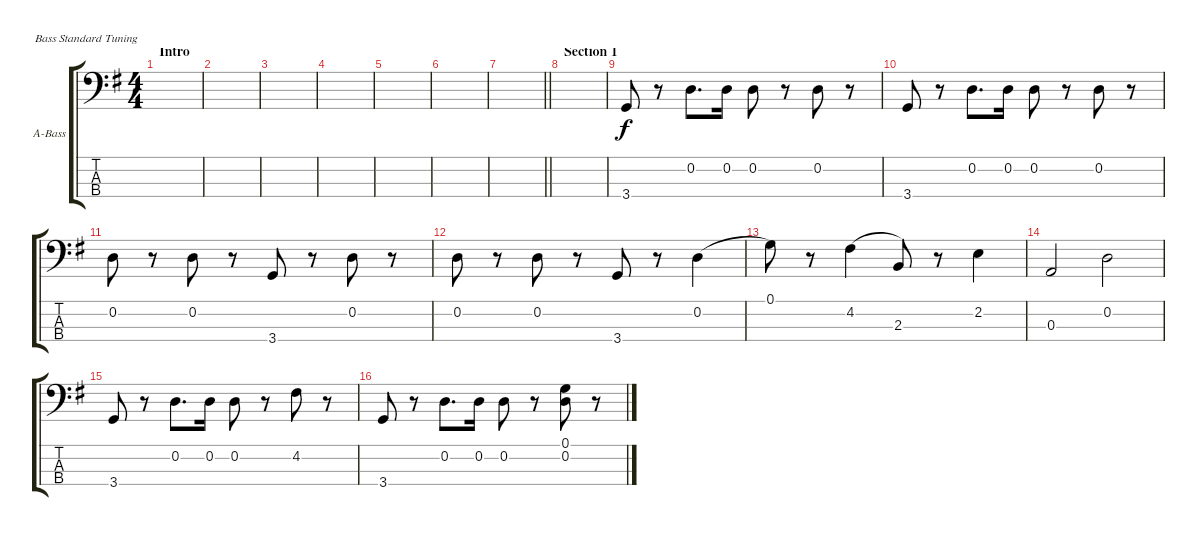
\bracketExtendMode groupsimilarinstruments
\firstSystemTrackNameOrientation horizontal
\otherSystemsTrackNameOrientation horizontal
\track ("Bass Line" "A-Bass") {instrument acousticbass}
\staff {score tabs}
\tuning (G2 D2 A1 E1)
\ts (4 4)
\section ("" "Intro")
\tempo (100 "Moderate" hide)
\clef f4
\ks g
|
|
|
|
|
|
\barLineRight lightlight
|
\beaming (8 2 2 2 2)
\section ("" "Section 1")
|
3.4.8 r.8 0.2.8{d} 0.2.16 0.2.8 r.8 0.2.8 r.8 |
3.4.8 r.8 0.2.8{d} 0.2.16 0.2.8 r.8 0.2.8 r.8 |
0.2.8 r.8 0.2.8 r.8 3.4.8 r.8 0.2.8 r.8 |
\scale
0.38829 0.2.8 r.8 0.2.8 r.8 3.4.8 r.8 0.2.4{legatoorigin} |
0.1.8 r.8 4.2.4{legatoorigin} 2.3.8 r.8 2.2.4 |
0.3.2 0.2.2 |
3.4.8 r.8 0.2.8{d} 0.2.16 0.2.8 r.8 4.2.8 r.8 |
3.4.8 r.8 0.2.8{d} 0.2.16 0.2.8 r.8 (0.2 0.1).8 r.8
